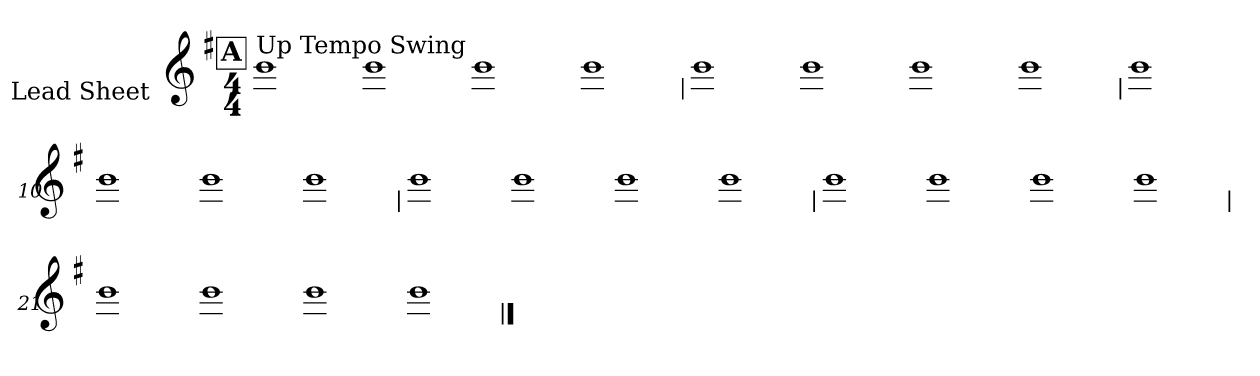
**kern
*part1
*staff1
*I"Lead Sheet
*stria0
*clefG2
*k[f#]
*G:
*M4/4
!!LO:REH:place=s1:a:t=A
=1||
!LO:TX:a:t=Up Tempo Swing
1b
=2-
1b
=3-
1b
=4-
1b
!!LO:LB:g=z
=5
1b
=6-
1b
=7-
1b
=8-
1b
!!LO:LB:g=z
=9
1b
=10-
1b
=11-
1b
=12-
1b
!!LO:LB:g=z
=13
1b
=14-
1b
=15-
1b
=16-
1b
!!LO:LB:g=z
=17
1b
=18-
1b
=19-
1b
=20-
1b
!!LO:LB:g=z
=21
1b
=22-
1b
=23-
1b
=24-
1b
==
*-
